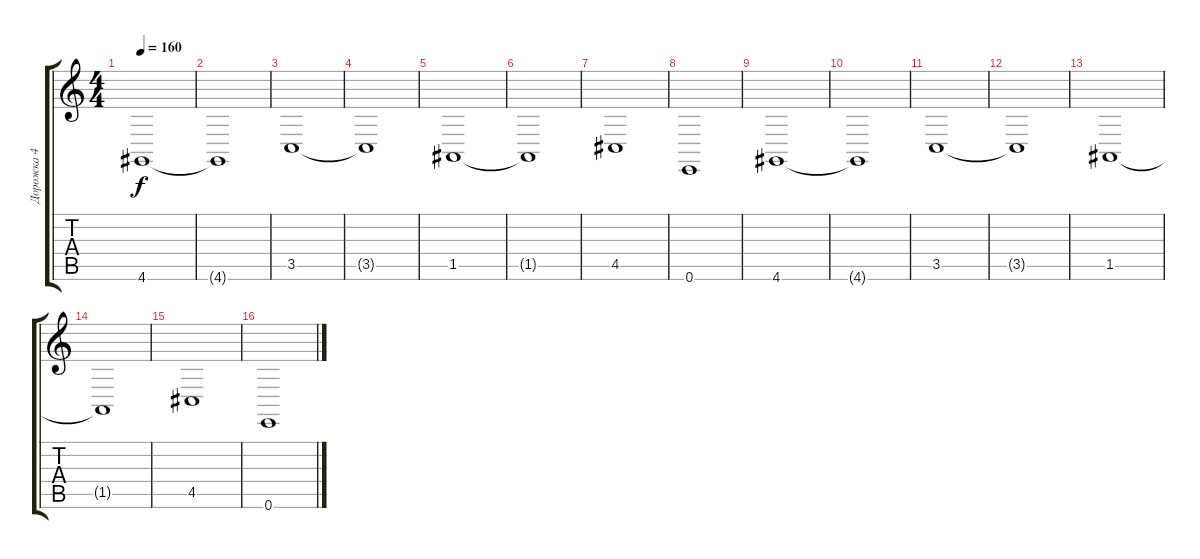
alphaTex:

\track ("Дорожка 4" "Дорожка 4") {instrument synthstrings1}
\staff {score tabs}
\tuning (E4 B3 G3 D3 A2 E2) {hide}
\ts (4 4)
\tempo 160
\clef g2
\ks c
4.6.1{dy f} |
4.6{t}.1 |
3.5.1 |
3.5{t}.1 |
1.5.1 |
1.5{t}.1 |
4.5.1 |
0.6.1 |
4.6.1 |
4.6{t}.1 |
3.5.1 |
3.5{t}.1 |
1.5.1 |
1.5{t}.1 |
4.5.1 |
0.6.1
